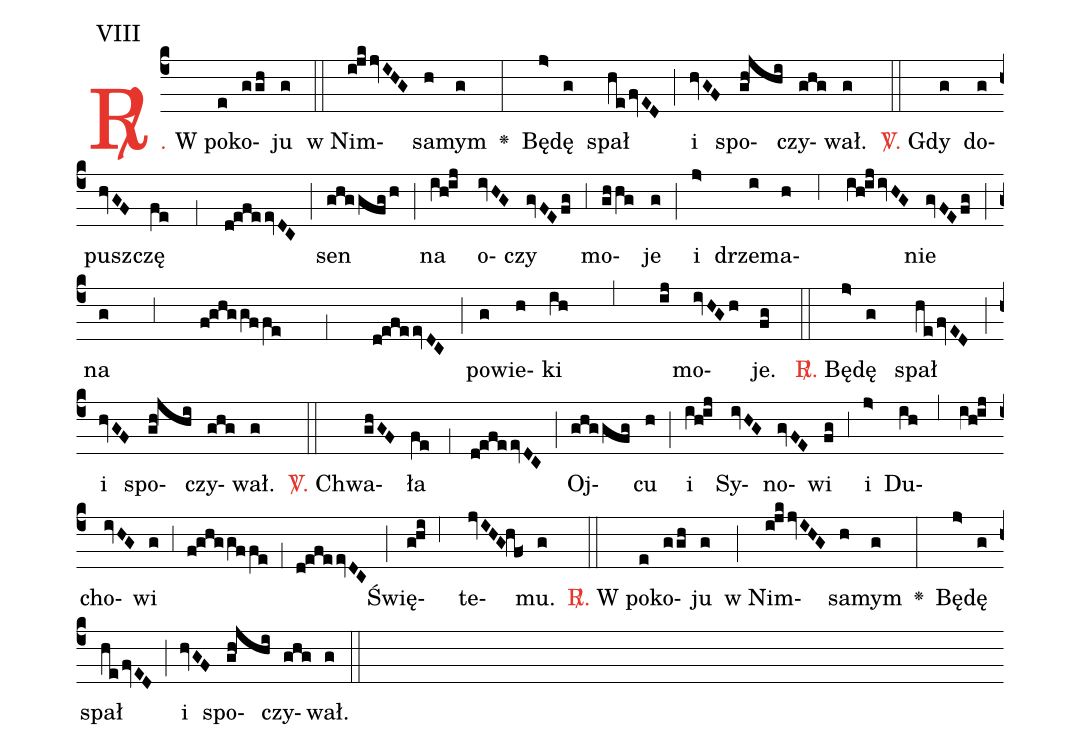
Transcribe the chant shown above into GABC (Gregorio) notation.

annotation: VIII;
%%
(c4)<c><sp>R/</sp>.</c> W po(e)ko(ggh)ju(g) (::) w Nim(ijkjvIHG)sa(h)mym(g) <v>\greheightstar</v>(:)
Bę(j>)dę(g) spał(hefvED) (;) i(hvGF) spo(gh!jhi)czy(ghg)wał.(g) (::)
<c><sp>V/</sp>.</c> Gdy(g) do(g)pusz(hvGF)czę(fe,1d!efeevDC) (;) sen(ghggfgh) (;)
na(ih!ij) o(ivHG)czy(gvFEfg) (,3) mo(ghhg)je(g) (;)
i(j>) drze(i)ma(h,6ih!ijivHG)nie(gvFEfg) (;) (z) na(g,3f!ghggffe,1d!efeevDC) (;) po(g)wie(h)ki(ih,5ij) mo(ivHGh)je.(fg) (::)
<c><sp>R/</sp>.</c> Bę(j>)dę(g) spał(hefvED) (;) (z) i(hvGF) spo(gh!jhi)czy(ghg)wał.(g) (::)
<c><sp>V/</sp>.</c> Chwa(ghGF)ła(fe,1d!efeevDC) (;) Oj(ghggfg)cu(h) (;) i(ih!ij) Sy(ivHG)no(gvFE)wi(fg) (,3)
i(j>) Du(ih,5ih!ij)cho(ivHG)wi(g,3f!ghggffe,1d!efeevDC) (;) Świę(ghi,6)te(jvIHG!hf<)mu.(g) (::)
<c><sp>R/</sp>.</c> W po(e)ko(ggh)ju(g) (;) w Nim(ijkjvIHG)sa(h)mym(g) <v>\greheightstar</v>(:)
Bę(j>)dę(g) spał(hefvED) (;) i(hvGF) spo(gh!jhi)czy(ghg)wał.(g) (::)
